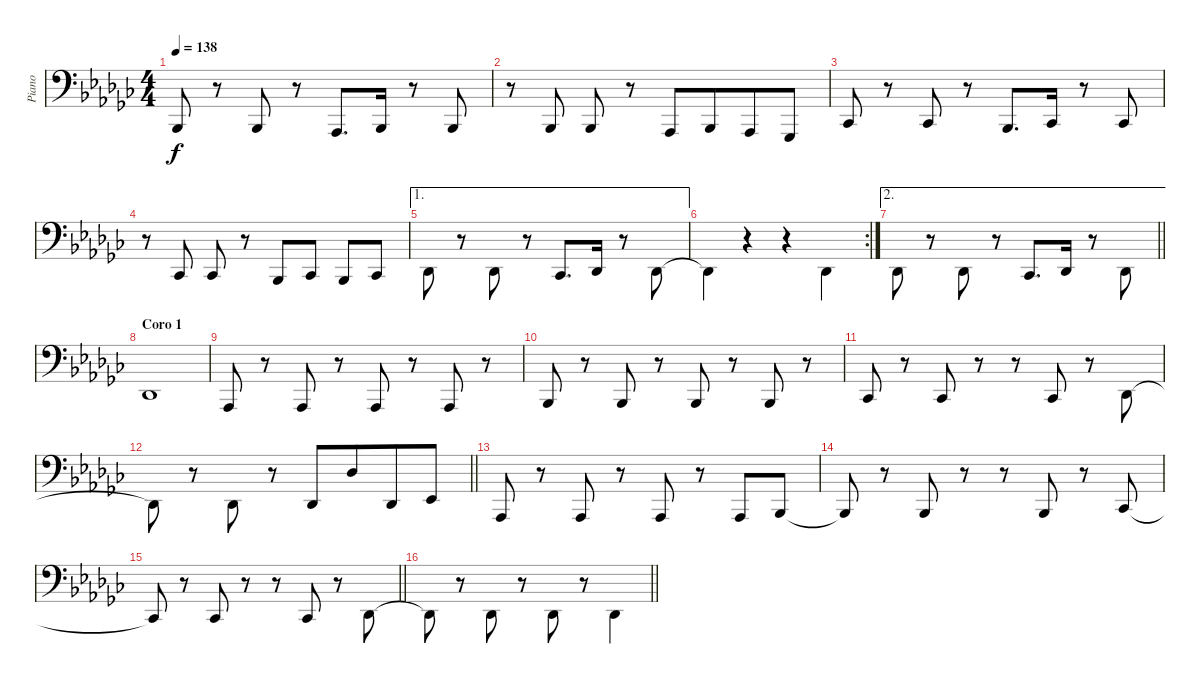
\track ("Piano" "Piano") {instrument brightacousticpiano}
\staff {score}
\tuning (C3 G2 D2 A1 E1 B0) {hide}
\ts (4 4)
\tempo 138
\clef f4
\ks gb
1.4.8{dy f} r.8 1.4.8 r.8 4.5.8{d} 1.4.16 r.8 1.4.8 |
r.8 1.4.8 1.4.8 r.8 4.5.8 1.4.8{beam merge} 4.5.8 2.5.8 |
2.4.8 r.8 2.4.8 r.8 1.4.8{d} 2.4.16 r.8 2.4.8 |
r.8 2.4.8 2.4.8 r.8 1.4.8 2.4.8 1.4.8 2.4.8 |
\ae 1
4.4.8{beam Down} r.8 4.4.8{beam Down} r.8 2.4.8{d} 4.4.16 r.8 4.4.8{beam Down} |
\rc 2
4.4{t}.4{beam Down} r.4 r.4 4.4.4{beam Down} |
\ae 2
\barLineRight lightlight
4.4.8{beam Down} r.8 4.4.8{beam Down} r.8 2.4.8{d} 4.4.16 r.8 4.4.8{beam Down} |
\section ("" "Coro 1")
4.4.1 |
4.5.8 r.8 4.5.8 r.8 4.5.8 r.8 4.5.8 r.8 |
1.4.8 r.8 1.4.8 r.8 1.4.8 r.8 1.4.8 r.8 |
2.4.8 r.8 2.4.8 r.8 r.8 2.4.8 r.8 4.4.8{beam Down} |
\barLineRight lightlight
4.4{t}.8{beam Down} r.8 4.4.8{beam Down} r.8 4.4.8 1.1.8{beam merge} 4.4.8 1.3.8 |
4.5.8 r.8 4.5.8 r.8 4.5.8 r.8 4.5.8 1.4.8 |
1.4{t}.8 r.8 1.4.8 r.8 r.8 1.4.8 r.8 2.4.8 |
\barLineRight lightlight
2.4{t}.8 r.8 2.4.8 r.8 r.8 2.4.8 r.8 4.4.8{beam Down} |
\barLineRight lightlight
4.4{t}.8{beam Down} r.8 4.4.8{beam Down} r.8 4.4.8{beam Down} r.8 4.4.4{beam Down}
